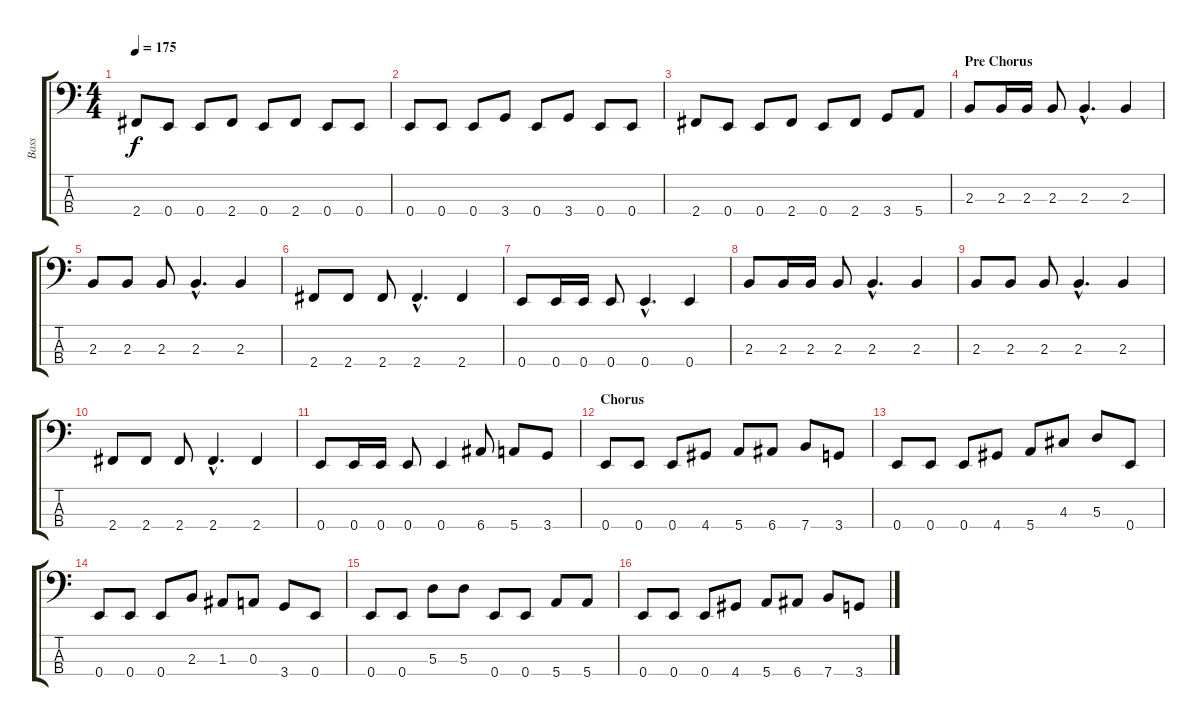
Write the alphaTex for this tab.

\track ("Bass" "Bass") {instrument electricbasspick}
\staff {score tabs}
\tuning (G2 D2 A1 E1) {hide}
\ts (4 4)
\tempo 175
\clef f4
\ks c
2.4.8{dy f} 0.4.8 0.4.8 2.4.8 0.4.8 2.4.8 0.4.8 0.4.8 |
0.4.8 0.4.8 0.4.8 3.4.8 0.4.8 3.4.8 0.4.8 0.4.8 |
2.4.8 0.4.8 0.4.8 2.4.8 0.4.8 2.4.8 3.4.8 5.4.8 |
\section ("" "Pre Chorus")
2.3.8 2.3.16 2.3.16 2.3.8 2.3{hac}.4{d} 2.3.4 |
2.3.8 2.3.8 2.3.8 2.3{hac}.4{d} 2.3.4 |
2.4.8 2.4.8 2.4.8 2.4{hac}.4{d} 2.4.4 |
0.4.8 0.4.16 0.4.16 0.4.8 0.4{hac}.4{d} 0.4.4 |
2.3.8 2.3.16 2.3.16 2.3.8 2.3{hac}.4{d} 2.3.4 |
2.3.8 2.3.8 2.3.8 2.3{hac}.4{d} 2.3.4 |
2.4.8 2.4.8 2.4.8 2.4{hac}.4{d} 2.4.4 |
0.4.8 0.4.16 0.4.16 0.4.8 0.4.4 6.4.8 5.4.8 3.4.8 |
\section ("" "Chorus")
0.4.8 0.4.8 0.4.8 4.4.8 5.4.8 6.4.8 7.4.8 3.4.8 |
0.4.8 0.4.8 0.4.8 4.4.8 5.4.8 4.3.8 5.3.8 0.4.8 |
0.4.8 0.4.8 0.4.8 2.3.8 1.3.8 0.3.8 3.4.8 0.4.8 |
0.4.8 0.4.8 5.3.8 5.3.8 0.4.8 0.4.8 5.4.8 5.4.8 |
0.4.8 0.4.8 0.4.8 4.4.8 5.4.8 6.4.8 7.4.8 3.4.8
